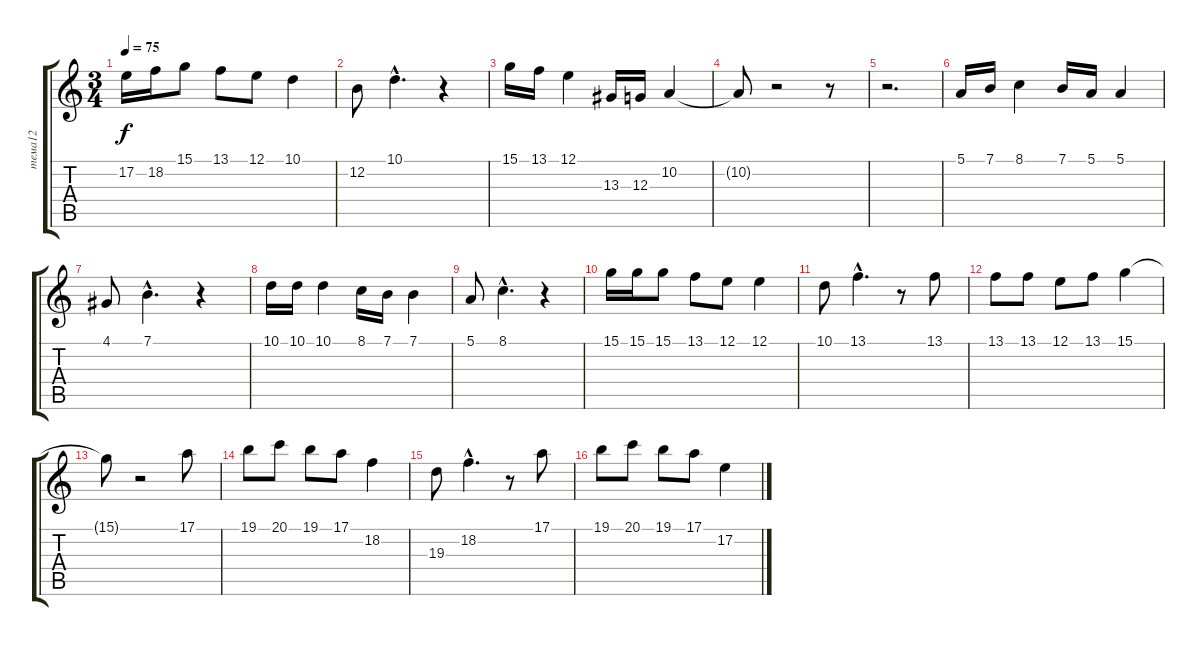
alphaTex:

\track ("тема12" "тема12") {instrument whistle}
\staff {score tabs}
\tuning (E4 B3 G3 D3 A2 E2) {hide}
\ts (3 4)
\tempo 75
\clef g2
\ks c
17.2.16{dy f} 18.2.16 15.1.8 13.1.8 12.1.8 10.1.4 |
12.2.8 10.1{hac}.4{d} r.4 |
15.1.16 13.1.16 12.1.4 13.3.16 12.3.16 10.2.4 |
10.2{t}.8 r.2 r.8 |
r.2{d} |
5.1.16{volume 16} 7.1.16 8.1.4 7.1.16 5.1.16{volume 16} 5.1.4 |
4.1.8 7.1{hac}.4{d} r.4 |
10.1.16{volume 15} 10.1.16 10.1.4{volume 16} 8.1.16{volume 16} 7.1.16 7.1.4 |
5.1.8 8.1{hac}.4{d} r.4 |
15.1.16 15.1.16 15.1.8 13.1.8 12.1.8 12.1.4 |
10.1.8 13.1{hac}.4{d} r.8 13.1.8 |
13.1.8 13.1.8 12.1.8 13.1.8 15.1.4 |
15.1{t}.8 r.2 17.1.8 |
19.1.8 20.1.8 19.1.8 17.1.8 18.2.4 |
19.3.8 18.2{hac}.4{d} r.8 17.1.8 |
19.1.8 20.1.8 19.1.8 17.1.8 17.2.4
